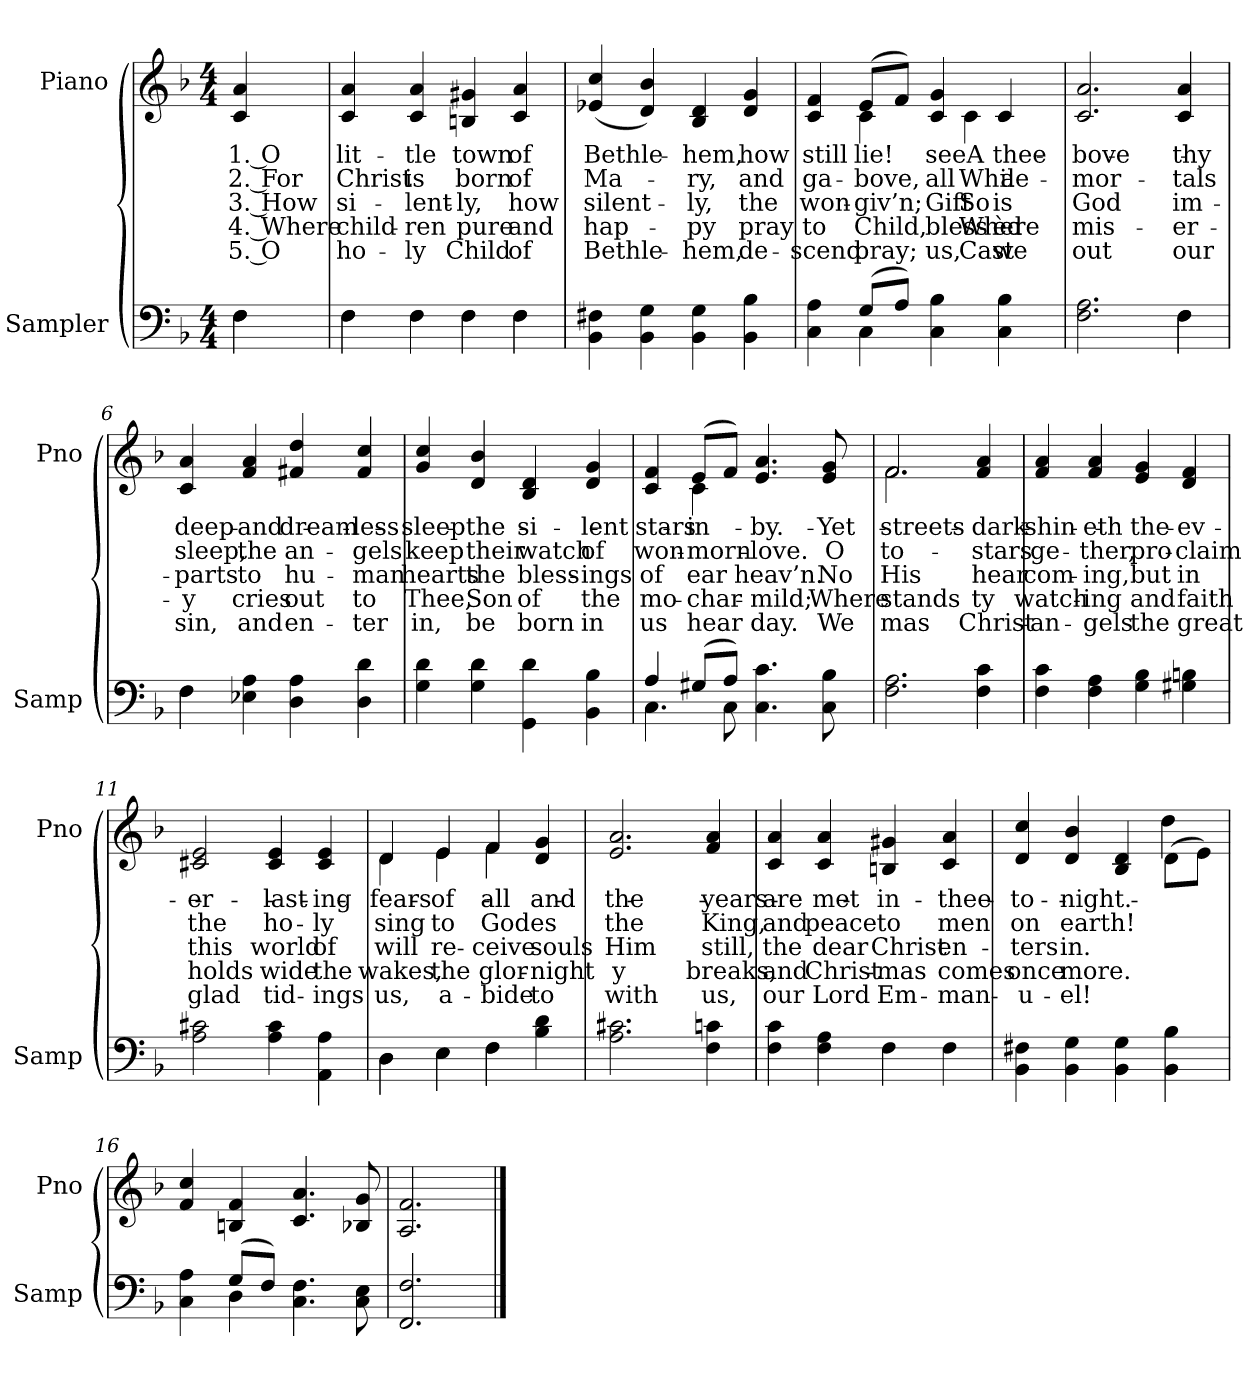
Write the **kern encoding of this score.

**kern	**kern	**text	**text	**text	**text	**text
*part2	*part1	*part1	*part1	*part1	*part1	*part1
*staff2	*staff1	*staff1	*staff1	*staff1	*staff1	*staff1
*I"Sampler	*I"Piano	*	*	*	*	*
*I'Samp	*I'Pno	*	*	*	*	*
*clefF4	*clefG2	*	*	*	*	*
*k[b-]	*k[b-]	*	*	*	*	*
*F:	*F:	*	*	*	*	*
*M4/4	*M4/4	*	*	*	*	*
=1	=1	=1	=1	=1	=1	=1
*^	*	*	*	*	*	*
4F\	4F	4c/ 4a/	1. O	2. For	3. How	4. Where	5. O
=2	=2	=2	=2	=2	=2	=2	=2
4F\	4F	4c/ 4a/	lit-	Christ	si-	child-	ho-
4F\	4F	4c/ 4a/	-tle	is	-lent-	-ren	-ly
4F\	4F	4Bn/ 4g#X/	town	born	-ly,	pure	Child
4F\	4F	4c/ 4a/	of	of	how	and	of
*v	*v	*	*	*	*	*	*
=3	=3	=3	=3	=3	=3	=3
4BB-\ 4F#X\	(4e-X/ 4cc/	Bethle-	Ma-	silent-	hap-	Bethle-
4BB-\ 4G\	4d/ 4b-/)	.	.	.	.	.
4BB-\ 4G\	4B-/ 4d/	-hem,	-ry,	-ly,	-py	-hem,
4BB-\ 4B-\	4d/ 4g/	how	and	the	pray	de-
=4	=4	=4	=4	=4	=4	=4
*^	*^	*	*	*	*	*
4C\ 4A\	4ryy	4c/ 4f/	4ryy	still	ga-	won-	to	-scend
(8G/L	4C	(8e/L	4c	lie!	-bove,	giv’n;	Child,	pray;
8A/J)	.	8f/J)	.	.	.	.	.	.
4C\ 4B-\	2ryy	4c/ 4g/	8ryy	see	all	Gift	bless-	us,
.	.	.	4c	A-	While	So	Where	Cast
4C\ 4B-\	.	4c/	.	thee	a-	is	-èd	we
.	.	.	8ryy	.	.	.	.	.
*	*	*v	*v	*	*	*	*	*
=5	=5	=5	=5	=5	=5	=5	=5
2.F\ 2.A\	2.ryy	2.c/ 2.a/	-bove	mor-	God	mis-	out
4F\	4F	4c/ 4a/	thy	-tals	im-	-er-	our
=6	=6	=6	=6	=6	=6	=6	=6
4F\	4F	4c/ 4a/	deep	sleep,	-parts	-y	sin,
4E-X\ 4A\	2.ryy	4f/ 4a/	and	the	to	cries	and
4D\ 4A\	.	4f#X/ 4dd/	dream-	an-	hu-	out	en-
4D\ 4d\	.	4f#/ 4cc/	-less	-gels	-man	to	-ter
*v	*v	*	*	*	*	*	*
=7	=7	=7	=7	=7	=7	=7
4G\ 4d\	4g/ 4cc/	sleep	keep	hearts	Thee,	in,
4G\ 4d\	4d/ 4b-/	the	their	the	Son	be
4GG\ 4d\	4B-/ 4d/	si-	watch	bless-	of	born
4BB-\ 4B-\	4d/ 4g/	-lent	of	-ings	the	in
=8	=8	=8	=8	=8	=8	=8
*^	*^	*	*	*	*	*
4A/	4.C	4c/ 4f/	4ryy	stars	won-	of	mo-	us
(8G#X/L	.	(8e/L	4c	in	morn-	ear	char-	hear
8A/J)	8C	8f/J)	.	.	.	.	.	.
4.C\ 4.c\	2ryy	4.e/ 4.a/	2ryy	by.	love.	heav’n.	mild;	-day.
8C\ 8B-\	.	8e/ 8g/	.	Yet	O	No	Where	We
*v	*v	*	*	*	*	*	*	*
=9	=9	=9	=9	=9	=9	=9	=9
2.F\ 2.A\	2.f/	2.f	streets	to-	His	stands	-mas
4F\ 4c\	4f/ 4a/	4ryy	dark	stars	hear	-ty	Christ-
*	*v	*v	*	*	*	*	*
=10	=10	=10	=10	=10	=10	=10
4F\ 4c\	4f/ 4a/	shin-	-ge-	com-	watch-	an-
4F\ 4A\	4f/ 4a/	-eth	-ther,	-ing,	-ing	-gels
4G\ 4B-\	4e/ 4g/	the	pro-	but	and	the
4G#X\ 4Bn\	4d/ 4f/	ev-	-claim	in	faith	great
=11	=11	=11	=11	=11	=11	=11
2A\ 2c#X\	2c#X/ 2e/	-er-	the	this	holds	glad
4A\ 4c#\	4c#/ 4e/	-last-	ho-	world	wide	tid-
4AA\ 4A\	4c#/ 4e/	-ing	-ly	of	the	-ings
=12	=12	=12	=12	=12	=12	=12
*^	*^	*	*	*	*	*
4D\	4D	4d/	4d	fears	sing	will	wakes,	us,
4E\	4E	4e/	4e	of	to	re-	the	a-
4F\	4F	4f/	4f	all	God	-ceive	glor-	-bide
4B-\ 4d\	4ryy	4d/ 4g/	4ryy	and	-es	souls	night	to
*v	*v	*	*	*	*	*	*	*
*	*v	*v	*	*	*	*	*
=13	=13	=13	=13	=13	=13	=13
2.A\ 2.c#X\	2.e/ 2.a/	the	the	Him	-y	with
4F\ 4cn\	4f/ 4a/	years	King,	still,	breaks,	us,
=14	=14	=14	=14	=14	=14	=14
4F\ 4c\	4c/ 4a/	are	and	the	and	our
4F\ 4A\	4c/ 4a/	met	peace	dear	Christ-	Lord
4F\	4Bn/ 4g#X/	in	to	Christ	-mas	Em-
4F\	4c/ 4a/	thee	men	en-	comes	-man-
=15	=15	=15	=15	=15	=15	=15
*	*^	*	*	*	*	*
4BB-\ 4F#X\	4d/ 4cc/	2.ryy	to-	on	-ters	once	-u-
4BB-\ 4G\	4d/ 4b-/	.	-night.	earth!	in.	more.	-el!
4BB-\ 4G\	4B-/ 4d/	.	.	.	.	.	.
4BB-\ 4B-\	(8d\L	4dd	.	.	.	.	.
.	8e\J)	.	.	.	.	.	.
*	*v	*v	*	*	*	*	*
=16	=16	=16	=16	=16	=16	=16
*^	*	*	*	*	*	*
4C\ 4A\	4ryy	4f/ 4cc/	.	.	.	.	.
(8G/L	4D	4Bn/ 4f/	.	.	.	.	.
8F/J)	.	.	.	.	.	.	.
4.C\ 4.F\	2ryy	4.c/ 4.a/	.	.	.	.	.
8C\ 8E\	.	8B-X/ 8g/	.	.	.	.	.
*v	*v	*	*	*	*	*	*
=17	=17	=17	=17	=17	=17	=17
2.FF/ 2.F/	2.A/ 2.f/	.	.	.	.	.
==	==	==	==	==	==	==
*-	*-	*-	*-	*-	*-	*-
